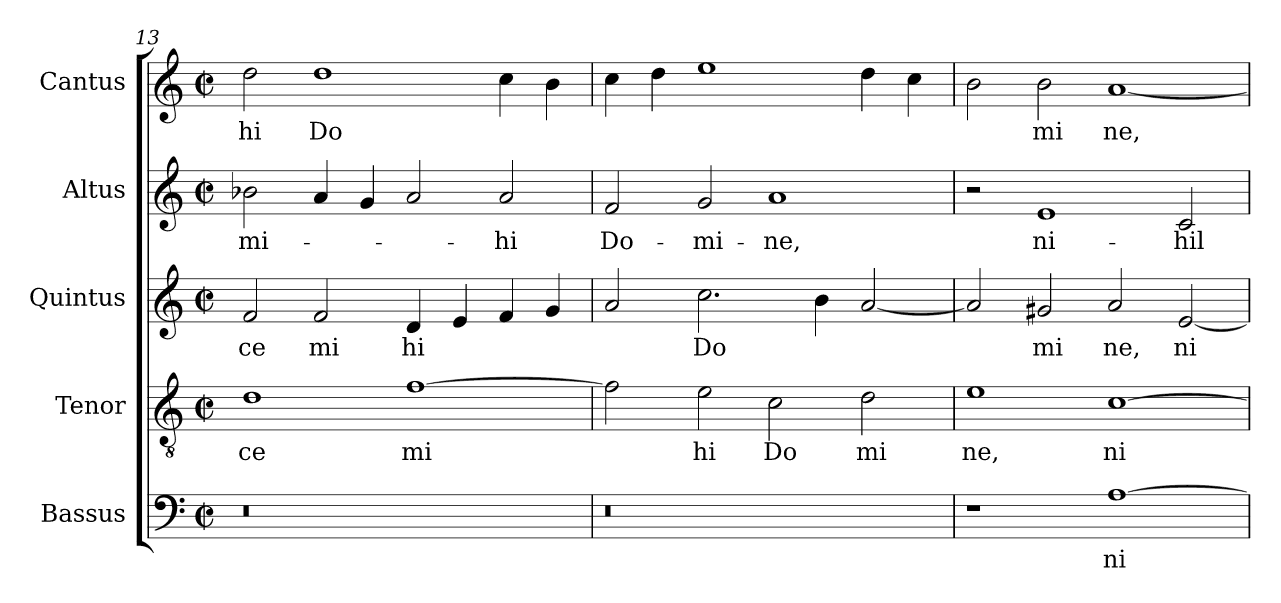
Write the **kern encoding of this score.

**kern	**text	**kern	**text	**kern	**text	**kern	**text	**kern	**text
*part5	*part5	*part4	*part4	*part3	*part3	*part2	*part2	*part1	*part1
*staff5	*staff5	*staff4	*staff4	*staff3	*staff3	*staff2	*staff2	*staff1	*staff1
*I"Bassus	*	*I"Tenor	*	*I"Quintus	*	*I"Altus	*	*I"Cantus	*
*clefF4	*	*clefGv2	*	*clefG2	*	*clefG2	*	*clefG2	*
*	*	*	*	*k[]	*	*k[]	*	*	*
*	*	*	*	*C:	*	*C:	*	*	*
*M2/2	*	*M2/2	*	*M2/2	*	*M2/2	*	*M2/2	*
*met(c|)	*	*met(c|)	*	*met(c|)	*	*met(c|)	*	*met(c|)	*
=13	=13	=13	=13	=13	=13	=13	=13	=13	=13
!	!	!	!LO:LY:b:cj	!	!LO:LY:b:cj	!	!LO:LY:b	!	!LO:LY:b:cj
0r	.	1d	ce	2f/	ce	2b-\	mi-	2dd\	hi
!	!	!	!	!	!LO:LY:b:cj	!	!	!	!LO:LY:b:cj
.	.	.	.	2f/	mi	4a/	.	1dd	Do
.	.	.	.	.	.	4g/	.	.	.
!	!	!	!LO:LY:b:cj	!	!LO:LY:b:cj	!	!	!	!
.	.	[>1f	mi	4d/	hi	2a/	.	.	.
.	.	.	.	4e/	.	.	.	.	.
!	!	!	!	!	!	!	!LO:LY:b:cj	!	!
.	.	.	.	4f/	.	2a/	-hi	4cc\	.
.	.	.	.	4g/	.	.	.	4b\	.
=14	=14	=14	=14	=14	=14	=14	=14	=14	=14
!	!	!	!	!	!	!	!LO:LY:b:cj	!	!
0r	.	2f\]	.	2a/	.	2f/	Do-	4cc\	.
.	.	.	.	.	.	.	.	4dd\	.
!	!	!	!LO:LY:b:cj	!	!LO:LY:b	!	!LO:LY:b:cj	!	!
.	.	2e\	hi	2.cc\	Do	2g/	-mi-	1ee	.
!	!	!	!LO:LY:b:cj	!	!	!	!LO:LY:b:cj	!	!
.	.	2c\	Do	.	.	1a	-ne,	.	.
.	.	.	.	4b\	.	.	.	.	.
!	!	!	!LO:LY:b:cj	!	!	!	!	!	!
.	.	2d\	mi	[<2a/	.	.	.	4dd\	.
.	.	.	.	.	.	.	.	4cc\	.
=15	=15	=15	=15	=15	=15	=15	=15	=15	=15
!	!	!	!LO:LY:b:cj	!	!	!	!	!	!
1r	.	1e	ne,	2a/]	.	2r	.	2b\	.
!	!	!	!	!	!LO:LY:b:cj	!	!LO:LY:b:cj	!	!LO:LY:b:cj
.	.	.	.	2g#/	mi	1e	ni-	2b\	mi
!	!LO:LY:b:cj	!	!LO:LY:b:cj	!	!LO:LY:b:cj	!	!	!	!LO:LY:b:cj
[>1A	ni	[>1c	ni	2a/	ne,	.	.	[<1a	ne,
!	!	!	!	!	!LO:LY:b:cj	!	!LO:LY:b:cj	!	!
.	.	.	.	[<2e/	ni	2c/	-hil	.	.
=	=	=	=	=	=	=	=	=	=
*-	*-	*-	*-	*-	*-	*-	*-	*-	*-
